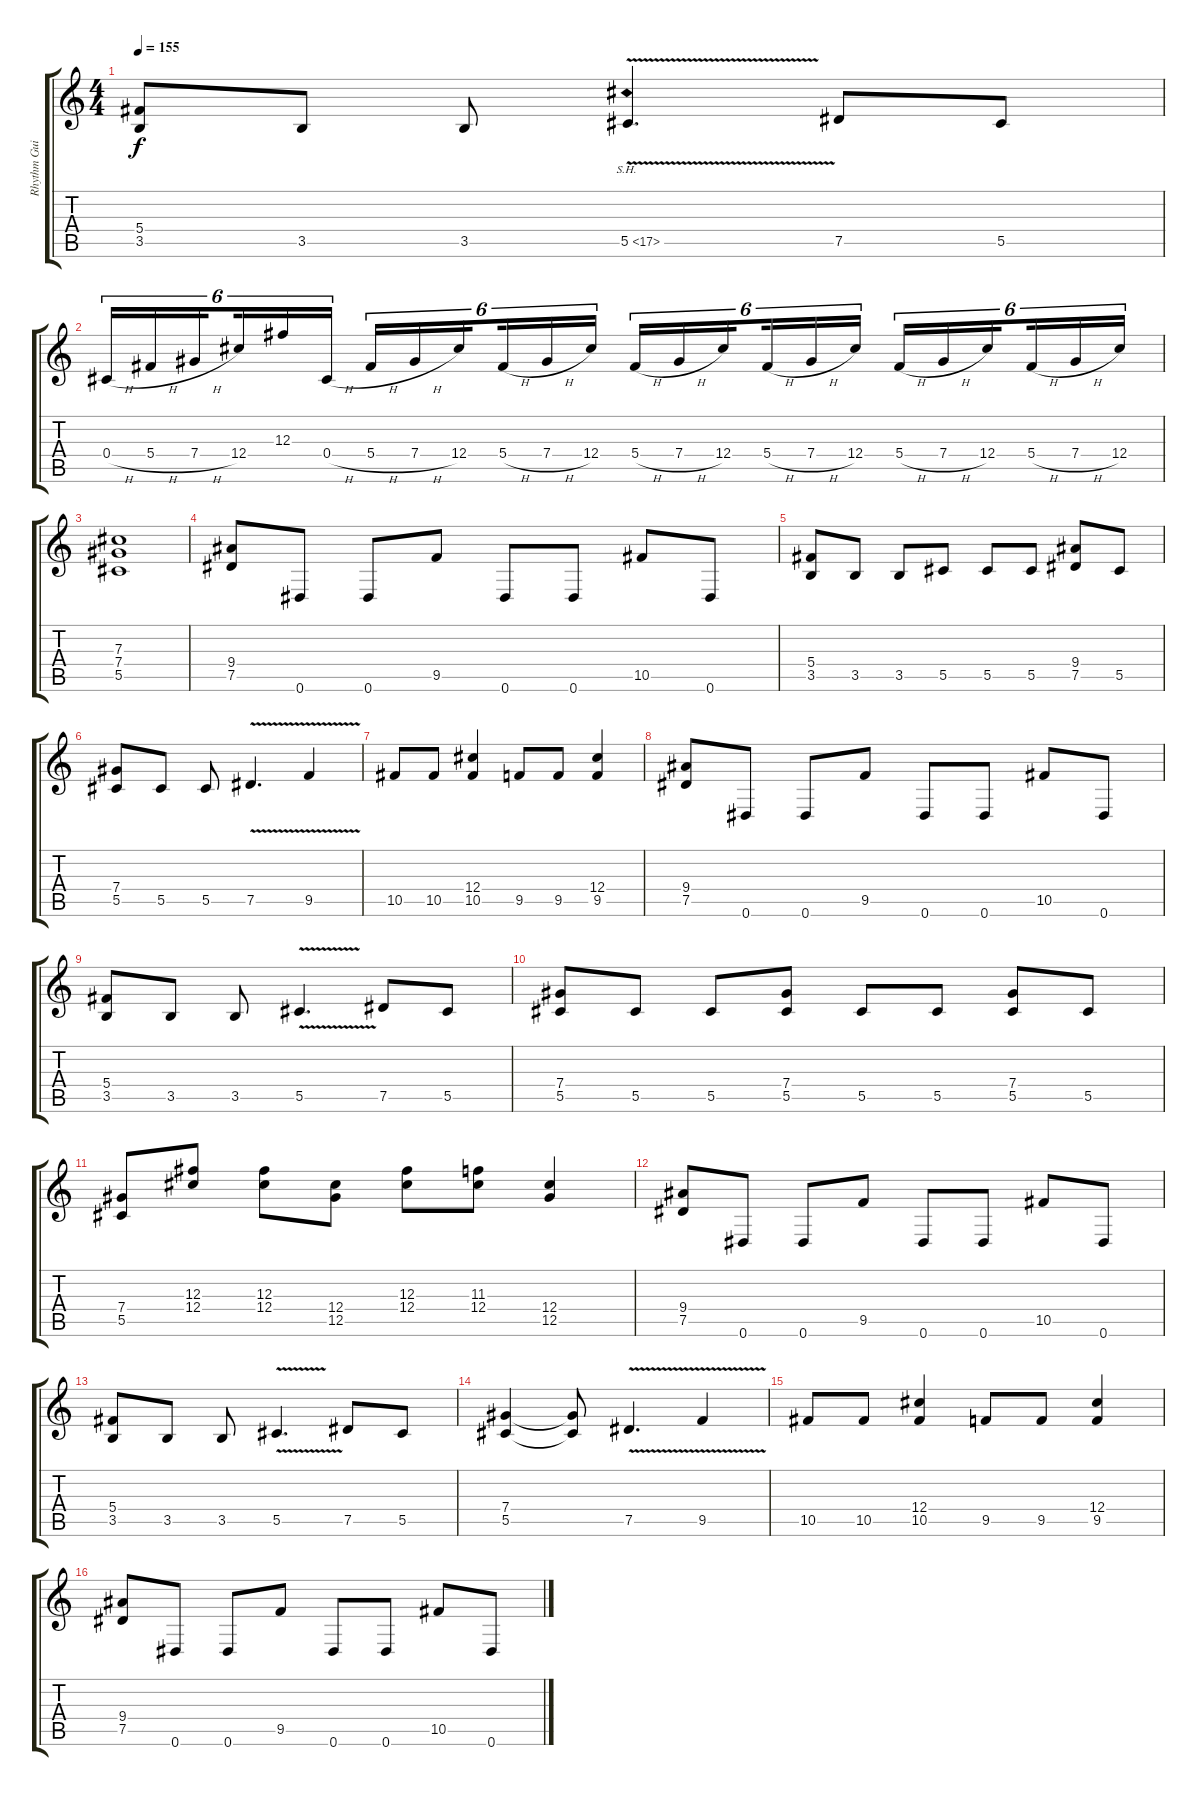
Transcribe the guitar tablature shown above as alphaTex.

\track ("Rhythm Guitar" "Rhythm Gui") {instrument overdrivenguitar}
\staff {score tabs}
\tuning (Eb4 Bb3 Gb3 Db3 Ab2 Eb2) {hide}
\ts (4 4)
\tempo 155
\clef g2
\ks c
(5.4 3.5).8{dy f} 3.5.8 3.5.8 5.5{sh 12 v}.4{d} 7.5.8 5.5.8 |
0.4{h}.16{tu (6 4)} 5.4{h}.16{tu (6 4)} 7.4{h}.16{tu (6 4) beam splitsecondary} 12.4.16{tu (6 4)} 12.3.16{tu (6 4)} 0.4{h}.16{tu (6 4)} 5.4{h}.16{tu (6 4)} 7.4{h}.16{tu (6 4)} 12.4.16{tu (6 4) beam splitsecondary} 5.4{h}.16{tu (6 4)} 7.4{h}.16{tu (6 4)} 12.4.16{tu (6 4)} 5.4{h}.16{tu (6 4)} 7.4{h}.16{tu (6 4)} 12.4.16{tu (6 4) beam splitsecondary} 5.4{h}.16{tu (6 4)} 7.4{h}.16{tu (6 4)} 12.4.16{tu (6 4)} 5.4{h}.16{tu (6 4)} 7.4{h}.16{tu (6 4)} 12.4.16{tu (6 4) beam splitsecondary} 5.4{h}.16{tu (6 4)} 7.4{h}.16{tu (6 4)} 12.4.16{tu (6 4)} |
(7.3 7.4 5.5).1 |
(9.4 7.5).8{volume 14} 0.6.8 0.6.8 9.5.8 0.6.8 0.6.8 10.5.8 0.6.8 |
(5.4 3.5).8 3.5.8 3.5.8 5.5.8 5.5.8 5.5.8 (9.4 7.5).8 5.5.8 |
(7.4 5.5).8 5.5.8 5.5.8 7.5{v}.4{d} 9.5{v}.4 |
10.5.8 10.5.8 (12.4 10.5).4 9.5.8 9.5.8 (12.4 9.5).4 |
(9.4 7.5).8 0.6.8 0.6.8 9.5.8 0.6.8 0.6.8 10.5.8 0.6.8 |
(5.4 3.5).8 3.5.8 3.5.8 5.5{v}.4{d} 7.5.8 5.5.8 |
(7.4 5.5).8 5.5.8 5.5.8 (7.4 5.5).8 5.5.8 5.5.8 (7.4 5.5).8 5.5.8 |
(7.4 5.5).8 (12.3 12.4).8 (12.3 12.4).8 (12.4 12.5).8 (12.3 12.4).8 (11.3 12.4).8 (12.4 12.5).4 |
(9.4 7.5).8 0.6.8 0.6.8 9.5.8 0.6.8 0.6.8 10.5.8 0.6.8 |
(5.4 3.5).8 3.5.8 3.5.8 5.5{v}.4{d} 7.5.8 5.5.8 |
(7.4 5.5).4 (7.4{t} 5.5{t}).8 7.5{v}.4{d} 9.5{v}.4 |
10.5.8 10.5.8 (12.4 10.5).4 9.5.8 9.5.8 (12.4 9.5).4 |
(9.4 7.5).8 0.6.8 0.6.8 9.5.8 0.6.8 0.6.8 10.5.8 0.6.8
